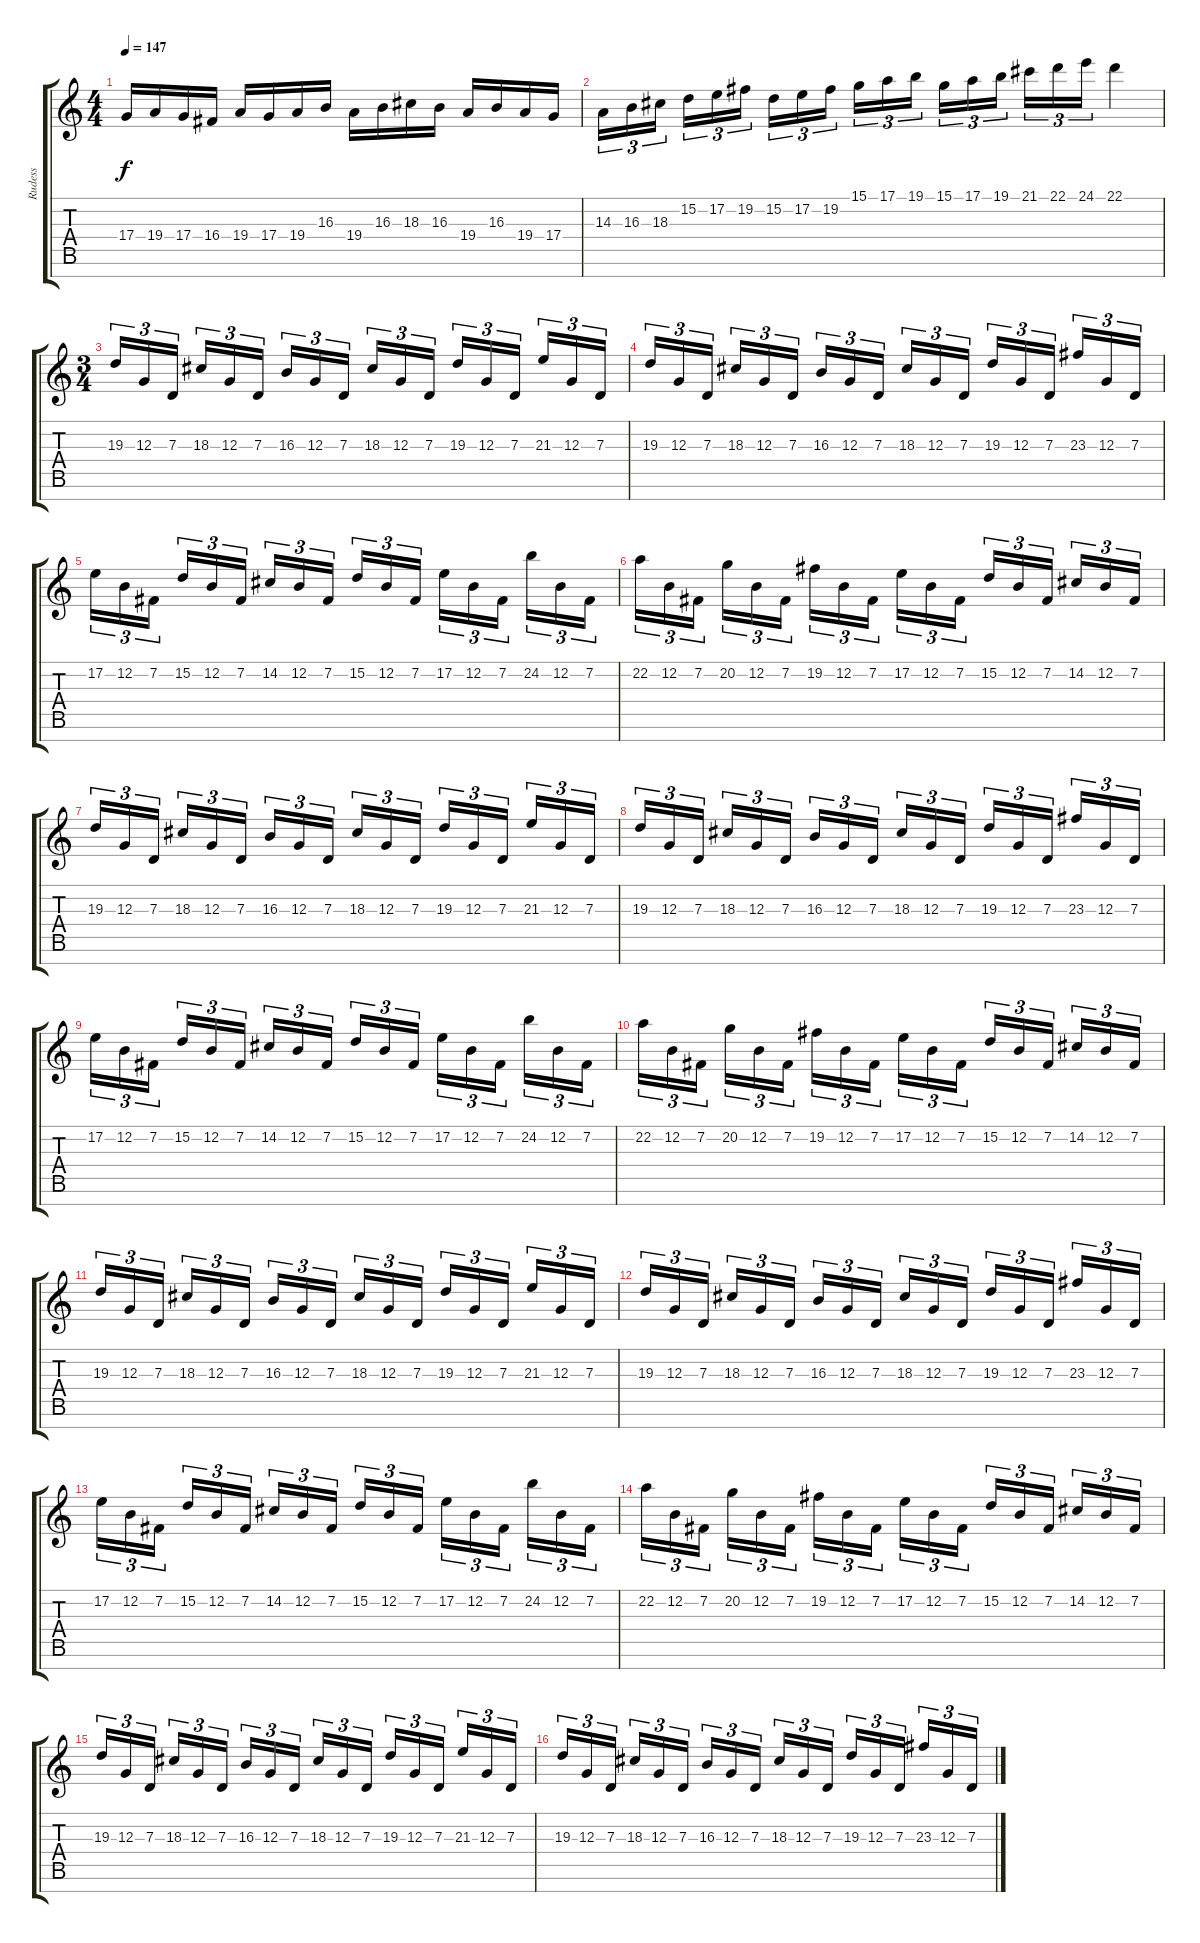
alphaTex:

\track ("Rudess" "Rudess") {instrument brightacousticpiano}
\staff {score tabs}
\tuning (E4 B3 G3 D3 A2 E2 B1) {hide}
\ts (4 4)
\tempo 147
\clef g2
\ks c
17.4.16{dy f} 19.4.16 17.4.16 16.4.16 19.4.16 17.4.16 19.4.16 16.3.16 19.4.16 16.3.16 18.3.16 16.3.16 19.4.16 16.3.16 19.4.16 17.4.16 |
14.3.16{tu (3 2)} 16.3.16{tu (3 2)} 18.3.16{tu (3 2)} 15.2.16{tu (3 2)} 17.2.16{tu (3 2)} 19.2.16{tu (3 2)} 15.2.16{tu (3 2)} 17.2.16{tu (3 2)} 19.2.16{tu (3 2)} 15.1.16{tu (3 2)} 17.1.16{tu (3 2)} 19.1.16{tu (3 2)} 15.1.16{tu (3 2)} 17.1.16{tu (3 2)} 19.1.16{tu (3 2)} 21.1.16{tu (3 2)} 22.1.16{tu (3 2)} 24.1.16{tu (3 2)} 22.1.4 |
\ts (3 4)
19.3.16{tu (3 2) volume 16 instrument pad3polysynth} 12.3.16{tu (3 2)} 7.3.16{tu (3 2)} 18.3.16{tu (3 2)} 12.3.16{tu (3 2)} 7.3.16{tu (3 2)} 16.3.16{tu (3 2)} 12.3.16{tu (3 2)} 7.3.16{tu (3 2)} 18.3.16{tu (3 2)} 12.3.16{tu (3 2)} 7.3.16{tu (3 2)} 19.3.16{tu (3 2)} 12.3.16{tu (3 2)} 7.3.16{tu (3 2)} 21.3.16{tu (3 2)} 12.3.16{tu (3 2)} 7.3.16{tu (3 2)} |
19.3.16{tu (3 2) instrument pad3polysynth} 12.3.16{tu (3 2)} 7.3.16{tu (3 2)} 18.3.16{tu (3 2)} 12.3.16{tu (3 2)} 7.3.16{tu (3 2)} 16.3.16{tu (3 2)} 12.3.16{tu (3 2)} 7.3.16{tu (3 2)} 18.3.16{tu (3 2)} 12.3.16{tu (3 2)} 7.3.16{tu (3 2)} 19.3.16{tu (3 2)} 12.3.16{tu (3 2)} 7.3.16{tu (3 2)} 23.3.16{tu (3 2)} 12.3.16{tu (3 2)} 7.3.16{tu (3 2)} |
17.2.16{tu (3 2) instrument pad3polysynth} 12.2.16{tu (3 2)} 7.2.16{tu (3 2)} 15.2.16{tu (3 2)} 12.2.16{tu (3 2)} 7.2.16{tu (3 2)} 14.2.16{tu (3 2)} 12.2.16{tu (3 2)} 7.2.16{tu (3 2)} 15.2.16{tu (3 2)} 12.2.16{tu (3 2)} 7.2.16{tu (3 2)} 17.2.16{tu (3 2)} 12.2.16{tu (3 2)} 7.2.16{tu (3 2)} 24.2.16{tu (3 2)} 12.2.16{tu (3 2)} 7.2.16{tu (3 2)} |
22.2.16{tu (3 2) instrument pad3polysynth} 12.2.16{tu (3 2)} 7.2.16{tu (3 2)} 20.2.16{tu (3 2)} 12.2.16{tu (3 2)} 7.2.16{tu (3 2)} 19.2.16{tu (3 2)} 12.2.16{tu (3 2)} 7.2.16{tu (3 2)} 17.2.16{tu (3 2)} 12.2.16{tu (3 2)} 7.2.16{tu (3 2)} 15.2.16{tu (3 2)} 12.2.16{tu (3 2)} 7.2.16{tu (3 2)} 14.2.16{tu (3 2)} 12.2.16{tu (3 2)} 7.2.16{tu (3 2)} |
19.3.16{tu (3 2) instrument pad3polysynth} 12.3.16{tu (3 2)} 7.3.16{tu (3 2)} 18.3.16{tu (3 2)} 12.3.16{tu (3 2)} 7.3.16{tu (3 2)} 16.3.16{tu (3 2)} 12.3.16{tu (3 2)} 7.3.16{tu (3 2)} 18.3.16{tu (3 2)} 12.3.16{tu (3 2)} 7.3.16{tu (3 2)} 19.3.16{tu (3 2)} 12.3.16{tu (3 2)} 7.3.16{tu (3 2)} 21.3.16{tu (3 2)} 12.3.16{tu (3 2)} 7.3.16{tu (3 2)} |
19.3.16{tu (3 2) instrument pad3polysynth} 12.3.16{tu (3 2)} 7.3.16{tu (3 2)} 18.3.16{tu (3 2)} 12.3.16{tu (3 2)} 7.3.16{tu (3 2)} 16.3.16{tu (3 2)} 12.3.16{tu (3 2)} 7.3.16{tu (3 2)} 18.3.16{tu (3 2)} 12.3.16{tu (3 2)} 7.3.16{tu (3 2)} 19.3.16{tu (3 2)} 12.3.16{tu (3 2)} 7.3.16{tu (3 2)} 23.3.16{tu (3 2)} 12.3.16{tu (3 2)} 7.3.16{tu (3 2)} |
17.2.16{tu (3 2) instrument pad3polysynth} 12.2.16{tu (3 2)} 7.2.16{tu (3 2)} 15.2.16{tu (3 2)} 12.2.16{tu (3 2)} 7.2.16{tu (3 2)} 14.2.16{tu (3 2)} 12.2.16{tu (3 2)} 7.2.16{tu (3 2)} 15.2.16{tu (3 2)} 12.2.16{tu (3 2)} 7.2.16{tu (3 2)} 17.2.16{tu (3 2)} 12.2.16{tu (3 2)} 7.2.16{tu (3 2)} 24.2.16{tu (3 2)} 12.2.16{tu (3 2)} 7.2.16{tu (3 2)} |
22.2.16{tu (3 2) instrument pad3polysynth} 12.2.16{tu (3 2)} 7.2.16{tu (3 2)} 20.2.16{tu (3 2)} 12.2.16{tu (3 2)} 7.2.16{tu (3 2)} 19.2.16{tu (3 2)} 12.2.16{tu (3 2)} 7.2.16{tu (3 2)} 17.2.16{tu (3 2)} 12.2.16{tu (3 2)} 7.2.16{tu (3 2)} 15.2.16{tu (3 2)} 12.2.16{tu (3 2)} 7.2.16{tu (3 2)} 14.2.16{tu (3 2)} 12.2.16{tu (3 2)} 7.2.16{tu (3 2)} |
19.3.16{tu (3 2) instrument pad3polysynth} 12.3.16{tu (3 2)} 7.3.16{tu (3 2)} 18.3.16{tu (3 2)} 12.3.16{tu (3 2)} 7.3.16{tu (3 2)} 16.3.16{tu (3 2)} 12.3.16{tu (3 2)} 7.3.16{tu (3 2)} 18.3.16{tu (3 2)} 12.3.16{tu (3 2)} 7.3.16{tu (3 2)} 19.3.16{tu (3 2)} 12.3.16{tu (3 2)} 7.3.16{tu (3 2)} 21.3.16{tu (3 2)} 12.3.16{tu (3 2)} 7.3.16{tu (3 2)} |
19.3.16{tu (3 2) instrument pad3polysynth} 12.3.16{tu (3 2)} 7.3.16{tu (3 2)} 18.3.16{tu (3 2)} 12.3.16{tu (3 2)} 7.3.16{tu (3 2)} 16.3.16{tu (3 2)} 12.3.16{tu (3 2)} 7.3.16{tu (3 2)} 18.3.16{tu (3 2)} 12.3.16{tu (3 2)} 7.3.16{tu (3 2)} 19.3.16{tu (3 2)} 12.3.16{tu (3 2)} 7.3.16{tu (3 2)} 23.3.16{tu (3 2)} 12.3.16{tu (3 2)} 7.3.16{tu (3 2)} |
17.2.16{tu (3 2) instrument pad3polysynth} 12.2.16{tu (3 2)} 7.2.16{tu (3 2)} 15.2.16{tu (3 2)} 12.2.16{tu (3 2)} 7.2.16{tu (3 2)} 14.2.16{tu (3 2)} 12.2.16{tu (3 2)} 7.2.16{tu (3 2)} 15.2.16{tu (3 2)} 12.2.16{tu (3 2)} 7.2.16{tu (3 2)} 17.2.16{tu (3 2)} 12.2.16{tu (3 2)} 7.2.16{tu (3 2)} 24.2.16{tu (3 2)} 12.2.16{tu (3 2)} 7.2.16{tu (3 2)} |
22.2.16{tu (3 2) instrument pad3polysynth} 12.2.16{tu (3 2)} 7.2.16{tu (3 2)} 20.2.16{tu (3 2)} 12.2.16{tu (3 2)} 7.2.16{tu (3 2)} 19.2.16{tu (3 2)} 12.2.16{tu (3 2)} 7.2.16{tu (3 2)} 17.2.16{tu (3 2)} 12.2.16{tu (3 2)} 7.2.16{tu (3 2)} 15.2.16{tu (3 2)} 12.2.16{tu (3 2)} 7.2.16{tu (3 2)} 14.2.16{tu (3 2)} 12.2.16{tu (3 2)} 7.2.16{tu (3 2)} |
19.3.16{tu (3 2) instrument pad3polysynth} 12.3.16{tu (3 2)} 7.3.16{tu (3 2)} 18.3.16{tu (3 2)} 12.3.16{tu (3 2)} 7.3.16{tu (3 2)} 16.3.16{tu (3 2)} 12.3.16{tu (3 2)} 7.3.16{tu (3 2)} 18.3.16{tu (3 2)} 12.3.16{tu (3 2)} 7.3.16{tu (3 2)} 19.3.16{tu (3 2)} 12.3.16{tu (3 2)} 7.3.16{tu (3 2)} 21.3.16{tu (3 2)} 12.3.16{tu (3 2)} 7.3.16{tu (3 2)} |
19.3.16{tu (3 2) instrument pad3polysynth} 12.3.16{tu (3 2)} 7.3.16{tu (3 2)} 18.3.16{tu (3 2)} 12.3.16{tu (3 2)} 7.3.16{tu (3 2)} 16.3.16{tu (3 2)} 12.3.16{tu (3 2)} 7.3.16{tu (3 2)} 18.3.16{tu (3 2)} 12.3.16{tu (3 2)} 7.3.16{tu (3 2)} 19.3.16{tu (3 2)} 12.3.16{tu (3 2)} 7.3.16{tu (3 2)} 23.3.16{tu (3 2)} 12.3.16{tu (3 2)} 7.3.16{tu (3 2)}
